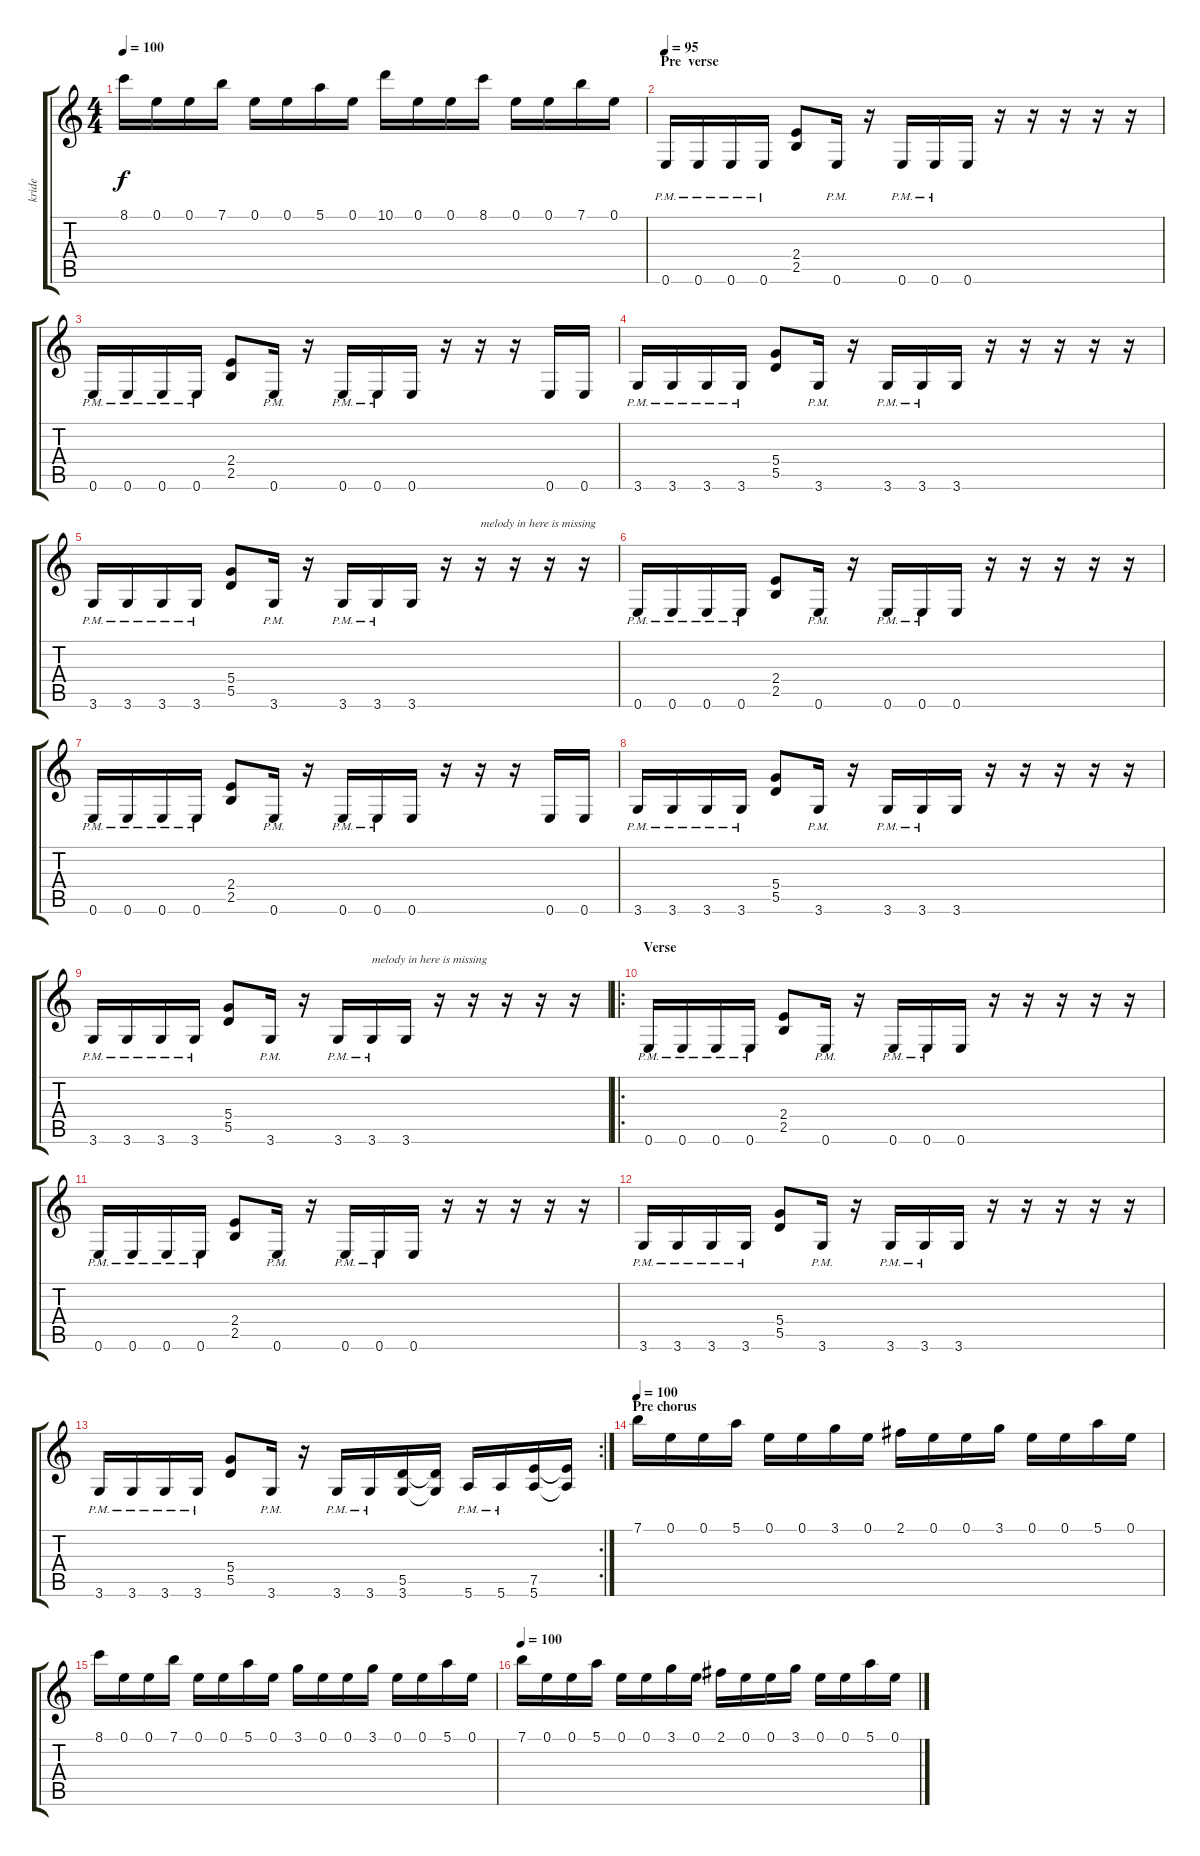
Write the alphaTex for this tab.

\track ("kride" "kride") {instrument distortionguitar}
\staff {score tabs}
\tuning (E4 B3 G3 D3 A2 E2) {hide}
\ts (4 4)
\tempo 100
\clef g2
\ks c
8.1.16{dy f} 0.1.16 0.1.16 7.1.16 0.1.16 0.1.16 5.1.16 0.1.16 10.1.16 0.1.16 0.1.16 8.1.16 0.1.16 0.1.16 7.1.16 0.1.16 |
\section ("" "Pre  verse")
\tempo 95
0.6{pm}.16{instrument distortionguitar} 0.6{pm}.16 0.6{pm}.16 0.6{pm}.16 (2.4 2.5).8 0.6{pm}.16 r.16 0.6{pm}.16 0.6{pm}.16 0.6.16 r.16 r.16 r.16 r.16 r.16 |
0.6{pm}.16 0.6{pm}.16 0.6{pm}.16 0.6{pm}.16 (2.4 2.5).8 0.6{pm}.16 r.16 0.6{pm}.16 0.6{pm}.16 0.6.16 r.16 r.16 r.16 0.6.16 0.6.16 |
3.6{pm}.16 3.6{pm}.16 3.6{pm}.16 3.6{pm}.16 (5.4 5.5).8 3.6{pm}.16 r.16 3.6{pm}.16 3.6{pm}.16 3.6.16 r.16 r.16 r.16 r.16 r.16 |
3.6{pm}.16 3.6{pm}.16 3.6{pm}.16 3.6{pm}.16 (5.4 5.5).8 3.6{pm}.16 r.16 3.6{pm}.16 3.6{pm}.16 3.6.16 r.16 r.16{txt "melody in here is missing"} r.16 r.16 r.16 |
0.6{pm}.16{instrument distortionguitar} 0.6{pm}.16 0.6{pm}.16 0.6{pm}.16 (2.4 2.5).8 0.6{pm}.16 r.16 0.6{pm}.16 0.6{pm}.16 0.6.16 r.16 r.16 r.16 r.16 r.16 |
0.6{pm}.16 0.6{pm}.16 0.6{pm}.16 0.6{pm}.16 (2.4 2.5).8 0.6{pm}.16 r.16 0.6{pm}.16 0.6{pm}.16 0.6.16 r.16 r.16 r.16 0.6.16 0.6.16 |
3.6{pm}.16 3.6{pm}.16 3.6{pm}.16 3.6{pm}.16 (5.4 5.5).8 3.6{pm}.16 r.16 3.6{pm}.16 3.6{pm}.16 3.6.16 r.16 r.16 r.16 r.16 r.16 |
3.6{pm}.16 3.6{pm}.16 3.6{pm}.16 3.6{pm}.16 (5.4 5.5).8 3.6{pm}.16 r.16 3.6{pm}.16 3.6{pm}.16{txt "melody in here is missing"} 3.6.16 r.16 r.16 r.16 r.16 r.16 |
\ro
\section ("" "Verse")
0.6{pm}.16 0.6{pm}.16 0.6{pm}.16 0.6{pm}.16 (2.4 2.5).8 0.6{pm}.16 r.16 0.6{pm}.16 0.6{pm}.16 0.6.16 r.16 r.16 r.16 r.16 r.16 |
0.6{pm}.16 0.6{pm}.16 0.6{pm}.16 0.6{pm}.16 (2.4 2.5).8 0.6{pm}.16 r.16 0.6{pm}.16 0.6{pm}.16 0.6.16 r.16 r.16 r.16 r.16 r.16 |
3.6{pm}.16 3.6{pm}.16 3.6{pm}.16 3.6{pm}.16 (5.4 5.5).8 3.6{pm}.16 r.16 3.6{pm}.16 3.6{pm}.16 3.6.16 r.16 r.16 r.16 r.16 r.16 |
\rc 2
3.6{pm}.16 3.6{pm}.16 3.6{pm}.16 3.6{pm}.16 (5.4 5.5).8 3.6{pm}.16 r.16 3.6{pm}.16 3.6{pm}.16 (5.5 3.6).16 (5.5{t} 3.6{t}).16 5.6{pm}.16 5.6{pm}.16 (7.5 5.6).16 (7.5{t} 5.6{t}).16 |
\section ("" "Pre chorus")
\tempo 100
7.1.16 0.1.16 0.1.16 5.1.16 0.1.16 0.1.16 3.1.16 0.1.16 2.1.16 0.1.16 0.1.16 3.1.16 0.1.16 0.1.16 5.1.16 0.1.16 |
8.1.16 0.1.16 0.1.16 7.1.16 0.1.16 0.1.16 5.1.16 0.1.16 3.1.16 0.1.16 0.1.16 3.1.16 0.1.16 0.1.16 5.1.16 0.1.16 |
\tempo 100
7.1.16 0.1.16 0.1.16 5.1.16 0.1.16 0.1.16 3.1.16 0.1.16 2.1.16 0.1.16 0.1.16 3.1.16 0.1.16 0.1.16 5.1.16 0.1.16
